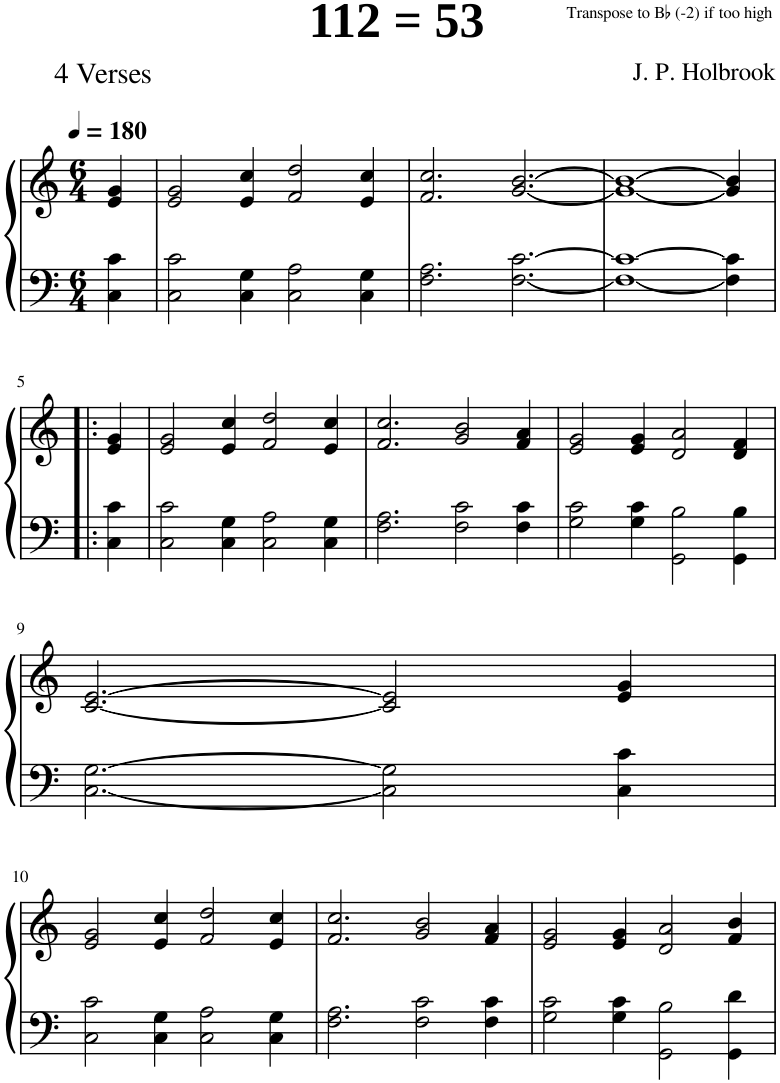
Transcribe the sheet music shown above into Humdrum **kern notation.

**kern	**kern
*part1	*part1
*staff2	*staff1
*I"Piano	*
*I'Pno.	*
*clefF4	*clefG2
*k[]	*k[]
*M6/4	*M6/4
*MM180	*MM180
=1	=1
4C\ 4c\	4e/ 4g/
=2	=2
2C\ 2c\	2e/ 2g/
4C\ 4G\	4e/ 4cc/
2C\ 2A\	2f/ 2dd/
4C\ 4G\	4e/ 4cc/
=3	=3
2.F\ 2.A\	2.f/ 2.cc/
[2.F\ [2.c\	[2.g/ [2.b/
=4	=4
1F_ 1c_	1g_ 1b_
4F\] 4c\]	4g/] 4b/]
!!LO:LB:g=z
=5!|:	=5!|:
4C\ 4c\	4e/ 4g/
=6	=6
2C\ 2c\	2e/ 2g/
4C\ 4G\	4e/ 4cc/
2C\ 2A\	2f/ 2dd/
4C\ 4G\	4e/ 4cc/
=7	=7
2.F\ 2.A\	2.f/ 2.cc/
2F\ 2c\	2g/ 2b/
4F\ 4c\	4f/ 4a/
=8	=8
2G\ 2c\	2e/ 2g/
4G\ 4c\	4e/ 4g/
2GG\ 2B\	2d/ 2a/
4GG\ 4B\	4d/ 4f/
!!LO:LB:g=z
=9	=9
[2.C\ [2.G\	[2.c/ [2.e/
2C\] 2G\]	2c/] 2e/]
4C\ 4c\	4e/ 4g/
!!LO:LB:g=z
=10	=10
2C\ 2c\	2e/ 2g/
4C\ 4G\	4e/ 4cc/
2C\ 2A\	2f/ 2dd/
4C\ 4G\	4e/ 4cc/
=11	=11
2.F\ 2.A\	2.f/ 2.cc/
2F\ 2c\	2g/ 2b/
4F\ 4c\	4f/ 4a/
=12	=12
2G\ 2c\	2e/ 2g/
4G\ 4c\	4e/ 4g/
2GG\ 2B\	2d/ 2a/
4GG\ 4d\	4f/ 4b/
=	=
*-	*-
